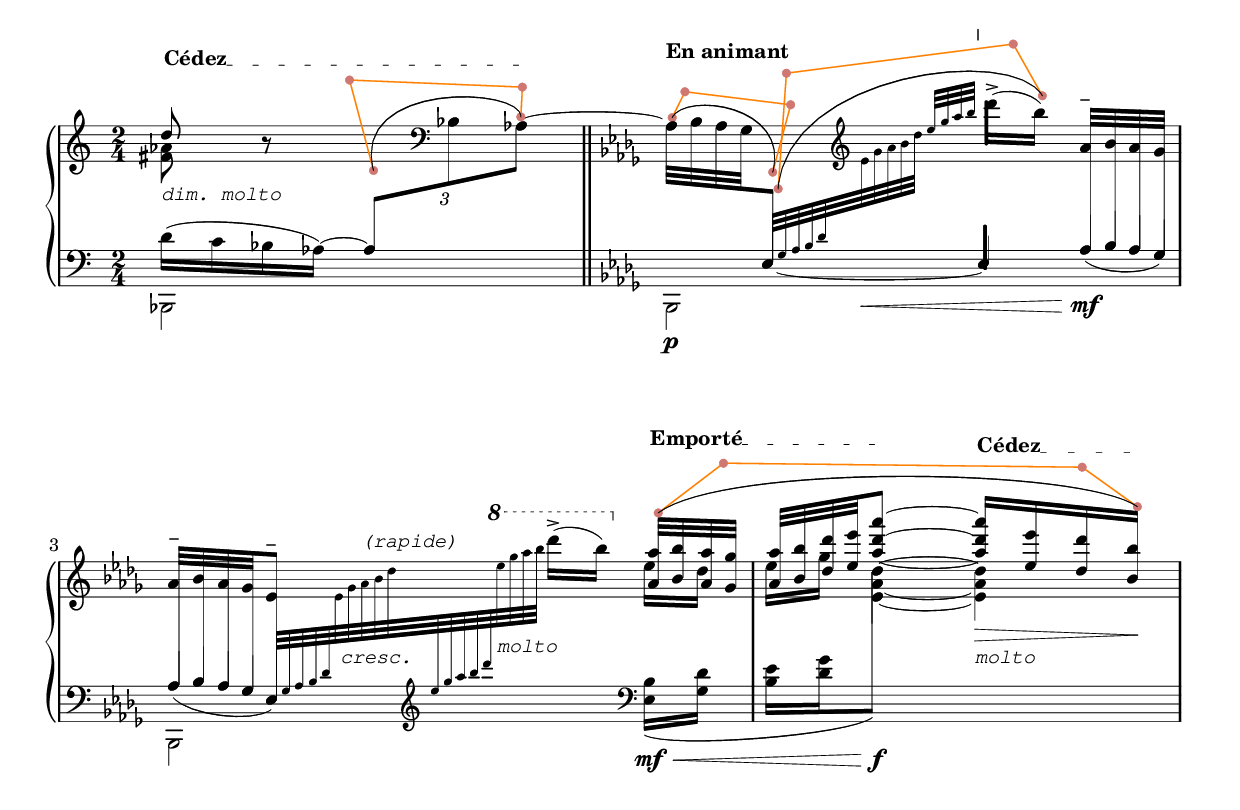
%
% Created (24/06/2020) by Paolo-Prete.
% This file is part of Spontini-Editor project.
%
% Spontini-Editor is free software: you can redistribute it and/or modify
% it under the terms of the GNU General Public License as published by
% the Free Software Foundation, either version 3 of the License, or
% (at your option) any later version.
% Spontini-Editor is distributed in the hope that it will be useful,
% but WITHOUT ANY WARRANTY; without even the implied warranty of
% MERCHANTABILITY or FITNESS FOR A PARTICULAR PURPOSE.  See the
% GNU General Public License for more details.
%
% You should have received a copy of the GNU General Public License
% along with Spontini-Editor. If not, see <http://www.gnu.org/licenses/>.
%

%
% Created (28/12/2019) by Paolo-Prete.
% This file is part of Spontini-Editor project.
%
% Spontini-Editor is free software: you can redistribute it and/or modify
% it under the terms of the GNU General Public License as published by
% the Free Software Foundation, either version 3 of the License, or
% (at your option) any later version.
% Spontini-Editor is distributed in the hope that it will be useful,
% but WITHOUT ANY WARRANTY; without even the implied warranty of
% MERCHANTABILITY or FITNESS FOR A PARTICULAR PURPOSE.  See the
% GNU General Public License for more details.
%
% You should have received a copy of the GNU General Public License
% along with Spontini-Editor. If not, see <http://www.gnu.org/licenses/>.
%

%%%%%%%TODO All this must be re-formatted and shortened!

\version "2.19.83"

#(define reservedColor1 (rgb-color 0.123 0.456 0.789))
#(define reservedColor2 (rgb-color 0.912 0.934 0.956))
#(define showEditorStuff "true")
#(define line-thickness 0.2)
#(define cpDiameter 0.6)

\layout {
  \context {
    \Staff
      \override StaffSymbol.output-attributes.isstaff = "true"
  }
}

%Thanks to Aroon Hill for the below functions!
controlPoints = #(grob-transformer 'stencil (lambda (grob orig)
  (define (draw-control-point pt)
#{ \markup \translate $pt \with-color #(rgb-color 0.811 0.466 0.439) \draw-circle #cpDiameter #0 ##t #})
  (define (draw-control-segment pt1 pt2)
(let ((delta (cons (- (car pt2) (car pt1)) (- (cdr pt2) (cdr pt1))))) #{ \markup \translate $pt1 \with-color #'(1 .5 0) \draw-line $delta #}))
  (let* ((pts (ly:grob-property grob 'control-points))
         (dots (map (lambda (pt)
            (grob-interpret-markup grob (draw-control-point pt)))
            pts))
         (lines (map (lambda (pt1 pt2)
            (grob-interpret-markup grob (draw-control-segment pt1 pt2)))
            pts (cdr pts))))
    (ly:stencil-add
      (apply ly:stencil-add lines)
      (apply ly:stencil-add dots)
      orig))))

#(define (staffPaddingMarkup xex yex grob orig)
(let ((outprops (ly:grob-property grob 'output-attributes))
      (dir (ly:grob-property grob 'direction))
      (staffPadding (ly:grob-property grob 'staff-padding)))
(begin
  (append! outprops `((y-direction . ,dir)))
  (if (string=? showEditorStuff "true")
    (grob-interpret-markup grob #{
       \markup \overlay {
         \stencil #orig
         \with-dimensions-from \null
         \translate #(cons (interval-index xex 0) (interval-index yex (- dir)))
         \overlay {
           \with-color #reservedColor1
           \scale #(cons 1 dir)
           \translate #(cons 0 (- staffPadding))
           \draw-line #'(-1 . 0)

           \with-color #reservedColor1
           \scale #(cons 1 dir)
           \translate #(cons -0.5 (- staffPadding))
           \draw-line #(cons 0 staffPadding)

           \with-color #reservedColor1
           \scale #(cons 1 (- dir))
           \draw-line #'(-1 . 0)
         }
       } #}  )

    (grob-interpret-markup grob #{
       \markup \overlay {
         \stencil #orig
         \with-dimensions-from \null
         \translate #(cons (interval-index xex 0) (interval-index yex (- dir)))
         \overlay { } } #})))))

#(define (paddingMarkup xex yex grob orig)
(let ((outprops (ly:grob-property grob 'output-attributes))
      (dir (ly:grob-property grob 'direction))
      (padding (ly:grob-property grob 'padding)))
(begin
  (append! outprops `((y-direction . ,dir)))
  (if (string=? showEditorStuff "true")
    (grob-interpret-markup grob #{
       \markup \overlay {
         \stencil #orig
         \with-dimensions-from \null
         \translate #(cons (interval-index xex 0) (interval-index yex (- dir)))
         \overlay {
           \with-color #reservedColor1
           \scale #(cons 1 dir)
           \translate #(cons 0 (- padding))
           \draw-line #'(-1 . 0)

           \with-color #reservedColor1
           \scale #(cons 1 dir)
           \translate #(cons -0.5 (- padding))
           \draw-line #(cons 0 padding)

           \with-color #reservedColor1
           \scale #(cons 1 (- dir))
           \draw-line #'(-1 . 0)
         }
       } #}  )

    (grob-interpret-markup grob #{
       \markup \overlay {
         \stencil #orig
         \with-dimensions-from \null
         \translate #(cons (interval-index xex 0) (interval-index yex (- dir)))
         \overlay { } } #})))))

#(define (osPaddingMarkup xex yex grob orig)
(let ((outprops (ly:grob-property grob 'output-attributes))
      (dir (ly:grob-property grob 'direction))
      (osPadding (ly:grob-property grob 'outside-staff-padding 0.46)))
(begin
  (append! outprops `((y-direction . ,dir)))
  (if (string=? showEditorStuff "true")
    (grob-interpret-markup grob #{
      \markup \overlay {
        \stencil #orig
        \with-dimensions-from \null
        \translate #(cons (interval-index xex 0) (interval-index yex (- dir)))
        \overlay {
          \with-color #reservedColor1
          \scale #(cons 1 dir)
          \translate #(cons 0 (- osPadding))
          \draw-line #'(-1 . 0)

          \with-color #reservedColor1
          \scale #(cons 1 dir)
          \translate #(cons -0.5 (- osPadding))
          \draw-line #(cons 0 osPadding)

          \with-color #reservedColor1
          \scale #(cons 1 (- dir))
          \draw-line #'(-1 . 0)
        }
        \with-dimensions-from \null
        \translate #(cons (interval-index xex 0) (interval-index yex dir))
        \overlay {
          \with-color #reservedColor1
          \scale #(cons 1 dir)
          \draw-line #'(-1 . 0)

          \with-color #reservedColor1
          \scale #(cons 1 dir)
          \translate #(cons -0.5 0)
          \draw-line #(cons 0 osPadding)

          \with-color #reservedColor1
          \scale #(cons 1 (- dir))
          \translate #(cons 0 (- osPadding))
          \draw-line #'(-1 . 0)
        }
    } #} )

    ; else (no editor stuff)
    (grob-interpret-markup grob #{
      \markup \overlay {
        \stencil #orig
        \with-dimensions-from \null
        \translate #(cons (interval-index xex 0) (interval-index yex (- dir)))
        \overlay {  }
        \with-dimensions-from \null
        \translate #(cons (interval-index xex 0) (interval-index yex dir))
        \overlay { }
    } #} )))))

#(define (afterLineBreakingSVGGrob grob editableClass xex yex id)
  (let* ((outprops (ly:grob-property grob 'output-attributes))
          (y-parent (ly:grob-parent grob Y))
          (x-parent (ly:grob-parent grob X))
          (origsten '())
          (dir '())
          (y '())
          (outprops-y-parent (ly:grob-property y-parent 'output-attributes))
          (orig-sten-y-parent '())
          (outprops-x-parent (ly:grob-property x-parent 'output-attributes))
          (orig-sten-x-parent '()))

      (for-each
        (lambda (x)
          (if (string-prefix? "x-offset" (symbol->string (car x)))
            (begin
              (if (string=? showEditorStuff "true")
                (begin
                  ;(set! orig-sten-x-parent (ly:make-stencil '()))
                  (ly:grob-set-property! x-parent 'stencil
                    (grob-interpret-markup x-parent #{
                        \markup \draw-line #'(0 . 1)
                      #}))

                  (if (not (member (cons "spontinimarker" "true") outprops-x-parent))
                    (set! outprops-x-parent (cons (cons "spontinimarker" "true") outprops-x-parent )))

                  (if (not (member (cons (string-append "x-ref-of-" (cdr x)) "true") outprops-x-parent))
                    (set! outprops-x-parent (cons (cons (string-append "x-ref-of-" (cdr x)) "true") outprops-x-parent)))

                  (ly:grob-set-property! x-parent 'output-attributes outprops-x-parent)))))

          (if (string-prefix? "y-offset" (symbol->string (car x)))
              (if (string=? showEditorStuff "true")
                (begin
                  (set! (ly:grob-property y-parent 'stencil) (ly:make-stencil '()))
                  (ly:grob-set-property! y-parent 'stencil
                    (grob-interpret-markup y-parent #{
                        \markup \draw-line #'(1 . 0)
                      #}))

                  (if (not (member (cons "spontinimarker" "true") outprops-y-parent))
                    (set! outprops-y-parent (cons (cons "spontinimarker" "true") outprops-y-parent )))

                  (if (not (member (cons (string-append "y-ref-of-" (cdr x)) "true") outprops-y-parent))
                    (set! outprops-y-parent (cons (cons (string-append "y-ref-of-" (cdr x)) "true") outprops-y-parent)))

                  (ly:grob-set-property! y-parent 'output-attributes outprops-y-parent))))
          ;; Thanks to Haaron Hill for the *great* support!
          (if (or (string-prefix? "outside-staff-padding" (symbol->string (car x)))
                       (string-prefix? "staff-padding" (symbol->string (car x)))
                       (string-prefix? "padding" (symbol->string (car x))))
              (if (string=? showEditorStuff "true")
                (begin
                  (set! origsten (ly:grob-property grob 'stencil))
                  (set! xex (ly:stencil-extent origsten X))
                  (set! yex (ly:stencil-extent origsten Y))
                  (ly:grob-set-property! grob 'layer 1000)

                  (cond
                    ((string-prefix? "outside-staff-padding" (symbol->string (car x)))
                      (ly:grob-set-property! grob 'stencil (osPaddingMarkup xex yex grob origsten)))

                    ((string-prefix? "staff-padding" (symbol->string (car x)))
                      (ly:grob-set-property! grob 'stencil (staffPaddingMarkup xex yex grob origsten)))

                    ((string-prefix? "padding" (symbol->string (car x)))
                      (ly:grob-set-property! grob 'stencil (paddingMarkup xex yex grob origsten)))))))

          ) outprops)

      (ly:grob-set-property! grob 'output-attributes outprops))

)

#(define (beforeLineBreakingSVGGrob grob)
  (let* ((outprops (ly:grob-property grob 'output-attributes)))
      (append! outprops `((staffspace . ,(ly:staff-symbol-staff-space grob))))
      (ly:grob-set-property! grob 'output-attributes outprops))

)

%Thanks to Stefano Troncaro and Kieren McMillian for support!
createJSSVGEditableObj = #(define-music-function (editableClass idStr prop method vals mus) (symbol-list? string? string? string? scheme? ly:music?)
  (let ((mexpr '())
        (endTkn '())
        (context '())
        (isAvoidCollisionProp (or (string=? "outside-staff-padding" prop)
                                  (string=? "staff-padding" prop)
                                  (string=? "padding" prop)
                                  (string=? "X-offset" prop)
                                  (string=? "Y-offset" prop)))
        (editablepropid (string-downcase (string-append prop "-propid")))
        (valsToSet vals))
    (begin

      (if (not (eq? editableClass '()))
        (begin

          (if (eq? (cdr editableClass) '())
            (begin
              (set! editableClass (symbol->string (car editableClass)))
            )
            (begin
              (set! context (symbol->string (car editableClass)))
              (set! editableClass (symbol->string (car (cdr editableClass))))
            )
          ))
        )

      (cond

        (isAvoidCollisionProp
          (if (null? vals)
              (set! valsToSet 0)
              (set! valsToSet (car vals))))

        ((or (string=? prop "extra-offset")(string=? prop "shorten-pair"))
          (if (null? vals)
              (set! valsToSet (cons 0 0))))

        ((string=? prop "extra-offset-y")
          (set! prop "extra-offset")
          (if (null? vals)
              (set! valsToSet '(0))
              (set! valsToSet (cons 0 (car vals)))))

        ((string=? prop "cpts")
          (if (null? vals)
            (set! valsToSet '((0 . 0)(0 . 0)(0 . 0)(0 . 0)))))

       )

      (cond

        ((string=? method "Tweak")
          (if (eq? editableClass '())
            (set! mexpr #{
              \tweak $prop $valsToSet $mus
            #})
            (set! mexpr #{
              \tweak $editableClass . $prop $valsToSet $mus
            #})))

        ((string=? method "OnceOffset")
          (if (eq? editableClass '())
            (set! mexpr #{
              \once \offset positions $valsToSet $mus
            #})
            (set! mexpr #{
              \once \offset $editableClass . positions $valsToSet $mus
            #})))

        ((and (not (null? valsToSet))
              (string=? method "OnceOverride"))
          (if (eq? context '())
            (set! mexpr #{
              \once \override $editableClass . $prop = $valsToSet $mus #})
            (set! mexpr #{
              \once \override $context . $editableClass . $prop = $valsToSet $mus #})))

        ((string=? method "Shape")
          (if (string=? showEditorStuff "true")
            (set! mexpr #{
              \tweak stencil #controlPoints
              \shape $valsToSet $mus
            #})
            (set! mexpr #{
              \shape $valsToSet $mus
            #})))
      )

      (cond

        ((and (or (string=? method "Tweak")(string=? method "Shape")(string=? method "OnceOffset"))
              (eq? editableClass '()))
          (set! mexpr #{
            \tweak output-attributes.spontinieditable $showEditorStuff
            \tweak output-attributes.editableclass "Dummy"
            \tweak output-attributes.editcommand #method
            \tweak before-line-breaking #(lambda (grob) (beforeLineBreakingSVGGrob grob))
            \tweak output-attributes.$editablepropid #`,idStr $mexpr #})
          (if isAvoidCollisionProp
            (set! mexpr #{
              \tweak after-line-breaking
              #(lambda (grob) (afterLineBreakingSVGGrob grob editableClass '() '() idStr)) #mexpr #})))

        ((and (or (string=? method "Tweak")(string=? method "Shape")(string=? method "OnceOffset"))
              (not (eq? editableClass '())))
          (set! mexpr #{
            \tweak $editableClass . output-attributes.spontinieditable $showEditorStuff
            \tweak $editableClass . output-attributes.editableclass $editableClass
            \tweak $editableClass . output-attributes.editcommand #method
            \tweak $editableClass . before-line-breaking #(lambda (grob) (beforeLineBreakingSVGGrob grob))
            \tweak $editableClass . output-attributes.$editablepropid #`,idStr  $mexpr #})
          (if isAvoidCollisionProp
            (set! mexpr #{
              \tweak $editableClass . after-line-breaking
              #(lambda (grob) (afterLineBreakingSVGGrob grob editableClass '() '() idStr)) #mexpr #})))

        ((and (eq? context '())(string=? method "OnceOverride"))
          (set! mexpr #{
            #(if isAvoidCollisionProp #{
              \once \override $editableClass .after-line-breaking =
                #(lambda (grob)(afterLineBreakingSVGGrob grob editableClass '() '() idStr))
            #})
            \once \override $editableClass . output-attributes.spontinieditable = $showEditorStuff
            \once \override $editableClass . output-attributes.editableclass = #editableClass
            \once \override $editableClass . output-attributes.editcommand = #method
            \once \override $editableClass . before-line-breaking = #(lambda (grob) (beforeLineBreakingSVGGrob grob))
            \once \override $editableClass . output-attributes.$editablepropid = #`,idStr #mexpr
          #}))

        ((and (not (eq? context '()))(string=? method "OnceOverride"))
          (set! mexpr #{
            #(if isAvoidCollisionProp #{
              \once \override $context . $editableClass .after-line-breaking =
                #(lambda (grob)(afterLineBreakingSVGGrob grob editableClass '() '() idStr))
            #})
            \once \override $context . $editableClass . output-attributes.spontinieditable = $showEditorStuff
            \once \override $context . $editableClass . output-attributes.editableclass = #editableClass
            \once \override $context . $editableClass . output-attributes.editcommand = #method
            \once \override $context . $editableClass . before-line-breaking = #(lambda (grob) (beforeLineBreakingSVGGrob grob))
            \once \override $context . $editableClass . output-attributes.$editablepropid = #`,idStr #mexpr
          #}))

      )

#{
  $mexpr
#})))

jsTweak = #(define-music-function (idStr prop vals className mus) (string? string? scheme? (symbol-list? '()) ly:music?) #{
  #(cond

    ((and (not (eq? className '()))
          (memv 'DynamicLineSpanner className)) #{
      \tweak $className .stencil #(lambda (grob) (grob-interpret-markup grob
      #{ #(if (string=? showEditorStuff "true")
          #{ \markup { \override #'(thickness . 3) \draw-line #'(4 . 0) } #}
          #{ \markup { } #} )
        #}))
      \createJSSVGEditableObj $className $idStr $prop "Tweak" $vals $mus
    #})

    ((and (not (eq? className '()))
          (or (memv 'SustainPedalLineSpanner className)
              (memv 'SostenutoPedalLineSpanner className)
              (memv 'UnaCordaPedalLineSpanner className))) #{
      \tweak $className .stencil #(lambda (grob) (grob-interpret-markup grob
      #{ #(if (string=? showEditorStuff "true")
          #{ \markup { \override #'(thickness . 3) \draw-line #'(6 . 0) } #}
          #{ \markup { } #} )
        #}))
      \createJSSVGEditableObj $className $idStr $prop "Tweak" $vals $mus
    #})

    (else #{
      \createJSSVGEditableObj $className $idStr $prop "Tweak" $vals $mus
    #})

  )
#})

jsOnceOverride = #(define-music-function (idStr prop vals className mus) (string? string? scheme? symbol-list? ly:music?) #{
  #(cond

    ((and (not (eq? className '()))
          (memv 'NoteColumn className)) #{
        \once \override $className .stencil = #(lambda (grob) (grob-interpret-markup grob
      #{ #(if (string=? showEditorStuff "true")
          #{ \markup { \override #'(thickness . 3) \draw-line #'(0 . 4) } #}
          #{ \markup { } #})
        #}))
    #}))

    \createJSSVGEditableObj $className $idStr $prop "OnceOverride" $vals $mus

#})

jsOnceOffset = #(define-music-function (idStr prop vals className mus) (string? string? scheme? (symbol-list? '()) ly:music?) #{
  \createJSSVGEditableObj $className $idStr $prop "OnceOffset" $vals $mus
#})

jsShape = #(define-music-function (idStr prop vals className mus) (string? string? scheme? (symbol-list? '()) ly:music?) #{
  \createJSSVGEditableObj $className $idStr $prop "Shape" $vals $mus
#})

jsOSOPadder = #(define-music-function (idStr prop vals arg) (string? string? scheme? symbol-list-or-music?)
(if (string=? showEditorStuff "true") #{
  \OSPadder #reservedColor2 #0.2 ##t "true" #(string->number idStr) #vals #arg
#}
#{
  \OSPadder #white #0.2 ##t "true" #(string->number idStr) #vals #arg
#}))

jsPadder = #(define-music-function (idStr prop vals arg) (string? string? scheme? symbol-list-or-music?)
(if (string=? showEditorStuff "true") #{
  \OSPadder #reservedColor2 #0.2 ##f "true" #(string->number idStr) #vals #arg
#}
#{
  \OSPadder #white #0.2 ##f "true" #(string->number idStr) #vals #arg
#}))

\include "../lib/ly/tabular-functions.ly"
%
% Created (24/06/2020) by Paolo-Prete.
% This file is part of Spontini-Editor project.
%
% Spontini-Editor is free software: you can redistribute it and/or modify
% it under the terms of the GNU General Public License as published by
% the Free Software Foundation, either version 3 of the License, or
% (at your option) any later version.
% Spontini-Editor is distributed in the hope that it will be useful,
% but WITHOUT ANY WARRANTY; without even the implied warranty of
% MERCHANTABILITY or FITNESS FOR A PARTICULAR PURPOSE.  See the
% GNU General Public License for more details.
%
% You should have received a copy of the GNU General Public License
% along with Spontini-Editor. If not, see <http://www.gnu.org/licenses/>.
%

#(define volatinaFontSize -4.8)
volatina = #(define-music-function (parser location frac mus) (pair? ly:music?)
#{
   \override Voice.NoteHead.font-size = #volatinaFontSize
   \override Voice.Rest.font-size = #volatinaFontSize
   \override Voice.Accidental.font-size = #volatinaFontSize
   \override Voice.Script.font-size = #volatinaFontSize
   \once \override Voice.TupletBracket.stencil = ##f
   \once \override Voice.TupletNumber.stencil = ##f
   \tuplet $frac $mus
   \revert Voice.NoteHead.font-size
   \revert Voice.Rest.font-size
   \revert Voice.Accidental.font-size
   \revert Voice.Script.font-size
#})

shClefAtLeft = #(define-music-function (parser location num) (number?)
#{ \once\override Staff.Clef.X-extent = #(cons num num) #})

% Thanks to Harm, see: http://lilypond.1069038.n5.nabble.com/angle-of-a-tuplet-bracket-td55019.html
tupletAngles =
#(define-music-function (parser location y-off angl)(number? number?)
"
 angl is supposed to be the angle of the TupletBracket in degrees,
 y-off a (possible) offset in Y-direction
 "
#{
\once\override TupletBracket  #'after-line-breaking =
#(lambda (grob)
  (let* ((pos (ly:grob-property grob 'positions))
         (y-length (interval-length pos))
         (st (ly:tuplet-bracket::print grob))
         (st-x-ext (ly:stencil-extent st X))
         (st-x-length (interval-length st-x-ext))
         (alpha (degrees->radians angl))
         (new-start (+ (car pos) y-off))
         (new-y (* st-x-length (tan alpha))))
  (ly:grob-set-property! grob 'positions (cons new-start (+ new-start new-y)))))
#})

\version "2.19.84"

%-------------------%
% START LAYOUT DEFS %
%-------------------%

setLayoutVars = {

#(set! volatinaFontSize -4.8)
\override Staff.VerticalAxisGroup #'staff-staff-spacing =
#'((basic-distance . 9)
(minimum-distance . 12)
(maximum-distance . 9)
(padding . -9)
(stretchability . 0))
$(set! cpDiameter 0.4)
\set Score.proportionalNotationDuration = #(ly:make-moment 1/32)
\override Score.Script.padding = 0.4
\override Score.Stem #'thickness = #1
\override Score.StaffSymbol #'thickness = #0.55
\override Score.StaffSymbol.staff-space = #0.85
\override Score.Script.font-size = #-2
\override Score.DynamicText.font-size = #-1
\override Score.Accidental.font-size = #-2
\override Score.KeySignature.font-size = #-2
\override Score.NoteHead.font-size = #-1.8
\override Score.Rest.font-size = #-1
\override Score.Clef.font-size = #-1.3
\override Score.Dots.font-size = #-1.3
\override Score.TimeSignature.font-size = #-1.3
\override Score.TextScript.font-size = #2
\override Score.TextScript.outside-staff-padding = #1
\override Score.TextSpanner.outside-staff-padding = #1
\override Score.OttavaBracket.outside-staff-padding = #0.7
\override Score.Script.padding = #0.8
\override Score.Script.outside-staff-padding = #0.8
\override Score.DynamicLineSpanner.padding = #0.8
\override Score.DynamicLineSpanner.outside-staff-padding = #0.8
% Ensures compatibility for Chrome/ium and FF
\override Score.TextScript.font-family = #'typewriter

% Set this to "true" if you want to show colored layers
% (NOTE: If it is set to "true", jstweaks can't be modified)
#(showColoredLayers "false")

#(set! showEditorStuff "true")

}

\paper {
  indent = 0\cm
  system-system-spacing.basic-distance = #30
}

startAgogicSpan = #(define-music-function (parser location str mus) (string? ly:music?) #{
 \once \override Staff.TextSpanner.bound-details.left.text = \markup { \normal-text \small \bold #str } $mus \startTextSpan
#})

stopAgogicSpan = #(define-music-function (parser location mus) (ly:music?) #{
 $mus \stopTextSpan
#})

exprMark =  #(define-music-function (parser location str) (string?)
#{ -\markup { \small \italic #str } #})

agogicMark =  #(define-music-function (parser location str) (string?)
#{ -\markup { \normal-text \small \bold #str } #})

%-------------------%
% END LAYOUT DEFS %
%-------------------%

%-----------------%
% START __JSSVG__ %
%-----------------%

"j9" = #(define-music-function (parser location mus) (ly:music?) #{
\jsTweak "10" "extra-offset" #'(0.545 . -1.299) $mus
#})

"j8" = #(define-music-function (parser location mus) (ly:music?) #{
\jsOnceOverride "9" "extra-offset" #'(0.800 . 0) NoteColumn $mus
#})

"j7" = #(define-music-function (parser location mus) (ly:music?) #{
\jsOnceOverride "8" "X-offset" #'(0.800) NoteColumn $mus
#})

"j6" = #(define-music-function (parser location mus) (ly:music?) #{
\jsShape "7" "cpts" #'((0.544 . -4.41) (-3.523 . 2.938) (2.343 . 0.918) (0 . 0)) $mus
#})

"j5" = #(define-music-function (parser location mus) (ly:music?) #{
\jsShape "6" "cpts" #'((1.198 . -9.86) (-0.284 . 1.153) (0.037 . 2.171) (0.279 . -2.116)) $mus
#})

"j4" = #(define-music-function (parser location mus) (ly:music?) #{
\jsOnceOffset "5" "positions" #'(-0.526 . 1.754) $mus
#})

"j3" = #(define-music-function (parser location mus) (ly:music?) #{
\jsShape "4" "cpts" #'((-0.019 . -0.09) (-0.989 . 0.794) (3.136 . 1.414) (0.497 . -3.1)) $mus
#})

"j2" = #(define-music-function (parser location mus) (ly:music?) #{
\jsOnceOffset "3" "positions" #'(-1.053 . 3.332) $mus
#})

"j1" = #(define-music-function (parser location mus) (ly:music?) #{
\jsOnceOverride "2" "extra-offset-y" #'(-2.612) TupletNumber $mus
#})

%-----------------%
% END __JSSVG__   %
%-----------------%

%----------------%
% START __VARS__ %
%----------------%

#(define v2 #{
\once \override Voice.NoteColumn.X-offset = 0.3
#})

#(define v1 #{
% prevents a "may not find good beam slope" warning
\once \override Beam.positions = #'( 7 . 7)
#})

%----------------%
% END __VARS__   %
%----------------%

upper = {

%%%%%%%%%%%%%%%%%%%%%%%%%%%
%%%%%%%%%%%%%%%%%%%%%%%%%%%
%%%%       SCORE       %%%%
%%%%%%%%%%%%%%%%%%%%%%%%%%%
%%%%%%%%%%%%%%%%%%%%%%%%%%%

%%%%%%%%%%%%%%%%%%%%%%%%%%%%%%%%%%%%%%%%%%%%%%%%%%%%%%%%%%%%%%%%%%%%%
% Préludes, Livre 1 (Debussy, Claude)
% ... Voiles (extrait)
% https://imslp.org/wiki/Pr%C3%A9ludes%2C_Livre_1_(Debussy%2C_Claude)
%%%%%%%%%%%%%%%%%%%%%%%%%%%%%%%%%%%%%%%%%%%%%%%%%%%%%%%%%%%%%%%%%%%%%

\setLayoutVars

%%%%%%%%%%%%%%%
%% MEASURE 1 %%
%%%%%%%%%%%%%%%

\time 2/4

<<

%% LAYER 1
\setCrossStaffVoiceContext "ctx1"
\easyCrossStaffII #layer1DefaultColor %TMODE
  { \CS \clef treble \startAgogicSpan "Cédez" s16 \CS s  \CS \vTwoTemp s \CS s      \CS \"j1" \tupletDown 3/2 ##f { s8 \"j6" \( \CS \clef bass bes \CS \stopAgogicSpan as]~\) } \bar "||" \CS }
  { \CS \clef bass  d'16[\(                       \CS c' \CS bes         \CS as]\)~ \CS \hiddenTuplet 3/2 {  as8[               \CS s              \CS s  }                               \CS }
#'( \CS D                                         \CS -  \CS -           \CS -      \CS C                                       \CS -              \CS -                                  \CS )

\\
%% LAYER 2
\crossStaffTableVoice #layer2DefaultColor "upper"
{ \stemUp d''8 b'\rest }

\\
%% LAYER 3
\crossStaffTableVoice #layer3DefaultColor "upper"
{ \stemDown <fis' as'>8 _\exprMark "dim. molto" }

\\
%% LAYER 4
\crossStaffTableVoice #layer4DefaultColor "lower"
{ \stemDown bes,,2 }

>>

%%%%%%%%%%%%%%%
%% MEASURE 2 %%
%%%%%%%%%%%%%%%

<<

%% LAYER 1
\easyCrossStaff #layer1DefaultColor %TMODE
  { \CS \key bes \minor as32\"j4" [\"j3" \(^\agogicMark "En animant" \CS bes \CS as \CS ges \CS \vFourTemp s8\) \CS s4                      \CS }
  { \CS \key bes \minor s32\p                                        \CS s   \CS s  \CS s   \CS es8]~           \CS \once \stemUp \"j8" es4 \CS }
#'( \CS C                                                            \CS -   \CS -  \CS -   \CS -               \CS -                       \CS )

\\
%% LAYER 2
\unsetCrossStaffVoiceContext
\easyCrossStaff #layer2DefaultColor %TMODE
  { \CS s8 \CS \volatina 14/4 { \vThreeTemp { s32 \"j5" \( } \CS s   \CS s  \CS s   \CS s    \CS \clef treble es' \CS ges' \CS as' \CS bes' \CS des''] \CS es''[ \CS ges'' \CS as'' \CS bes''] } \CS \"j7" des'''16[(^> \CS bes'']\)) \CS as'32[^- \CS bes' \CS as' \CS ges'] \CS }
  { \CS s8 \CS \volatina 14/4 { $v2 $v1 es32 \"j2" [         \CS ges \CS as \CS bes \CS des' \CS s\<              \CS s    \CS s   \CS s    \CS s      \CS s     \CS s     \CS s    \CS s }      \CS s16                \CS s         \CS as32(\mf \CS bes  \CS as  \CS ges)  \CS }
#'( \CS N  \CS C                                             \CS -   \CS -  \CS -   \CS -    \CS -                \CS -    \CS -   \CS -    \CS -      \CS U     \CS -     \CS -    \CS -        \CS N                  \CS -         \CS U        \CS -    \CS -   \CS -     \CS )

\\
%% LAYER 3
\crossStaffTableVoice #layer3DefaultColor "lower"
{ \stemDown bes,,2 }

>>

\break

%%%%%%%%%%%%%%%
%% MEASURE 3 %%
%%%%%%%%%%%%%%%

% Note: setting \context Voice = "tempctx" allows to have the spanner on different measures
\once \override Score.TextSpanner.bound-details.left.text = \markup { \small \bold "Cédez" }

<<

%% LAYER 1
\easyCrossStaff #layer1DefaultColor %TMODE
  { as'32[^- \CS bes' \CS as' \CS ges' \CS es'8]^- \CS des''''16[^>( \CS bes'''])\ottava #0 \CS  es''16[ \CS des''] \CS }
  { as32(    \CS bes  \CS as  \CS ges  \CS es8)    \CS s16           \CS s                  \CS  s16     \CS s      \CS }
#'( U        \CS -    \CS -   \CS -    \CS -       \CS N             \CS -                  \CS  -       \CS -      \CS )

\\
%% LAYER 2
\easyCrossStaff #layer2DefaultColor %TMODE
  { s8 \CS \volatina 19/4 { s32       \CS s   \CS s  \CS s   \CS s    \CS es'                       \CS ges' \CS as'^\exprMark "(rapide)" \CS bes' \CS des'' \CS s                 \CS s     \CS s    \CS s     \CS s      \CS \ottava #1 es'''    \CS ges''' \CS as''' \CS bes'''] } }
  { s8 \CS \volatina 19/4 { $v2 es32[ \CS ges \CS as \CS bes \CS des' \CS s\"j9"^\exprMark "cresc." \CS s    \CS s                        \CS s    \CS s     \CS \clef treble es'' \CS ges'' \CS as'' \CS bes'' \CS des''' \CS s^\exprMark "molto" \CS s      \CS s     \CS s     }   }
#'( -  \CS C                          \CS -   \CS -  \CS -   \CS -    \CS -                         \CS -    \CS -                        \CS -    \CS -     \CS -                 \CS -     \CS -    \CS -     \CS -      \CS -                   \CS -      \CS -     \CS -         )

\\
%% LAYER 3
\crossStaffTableVoice #layer3DefaultColor "upper" "ctx2"
{ \stemUp s4. \startAgogicSpan "Emporté" <as'' as'>32[\jsShape "11" "cpts" #'((0 . 0) (3.556 . 1.914) (-2.512 . 0.838) (0 . 0)) ^\( <bes'' bes'> <as'' as'> <ges'' ges'>] }

\\
%% LAYER 4
\crossStaffTableVoice #layer4DefaultColor "lower"
{ \stemDown bes,,2 }

\\
%% LAYER 5
\crossStaffTableVoice #layer5DefaultColor "lower" "ctx3"
{ s4. \clef bass <es bes>16[_\(\mf\< \CS <ges des'>] }

>>

%%%%%%%%%%%%%%%
%% MEASURE 4 %%
%%%%%%%%%%%%%%%

<<

%% LAYER 1
\setCrossStaffVoiceContext "ctx3"
\easyCrossStaff #layer1DefaultColor %TMODE
  { s16          \CS s           \CS <es' as' des''>8~ \CS \once \stemDown <es' as' des''>4 \CS }
  { <bes es'>16[ \CS <des' ges'> \CS s8]\)\f           \CS s4                               \CS }
#'( D            \CS -           \CS -                 \CS N                                \CS )

\\
%% LAYER 2
\crossStaffTableVoice #layer2DefaultColor "upper" "ctx2"
{
  \stemUp <as'' as'>32[ <bes'' bes'> <des''' des''> <es''' es''> <as'' des''' as'''>8]~\stopTextSpan
  \startAgogicSpan  "Cédez" <as'' des''' as'''>16[ \>_\exprMark "molto" <es''' es''>
  <des''' des''> \stopAgogicSpan <bes'' bes'>]\)\!
}

\\
%% LAYER 3
\crossStaffTableVoice #layer3DefaultColor "upper"
{ \stemDown es''16[ ges''] }

>>

} %end upper
lower = { }

\include "../lib/ly/piano-template.ly"